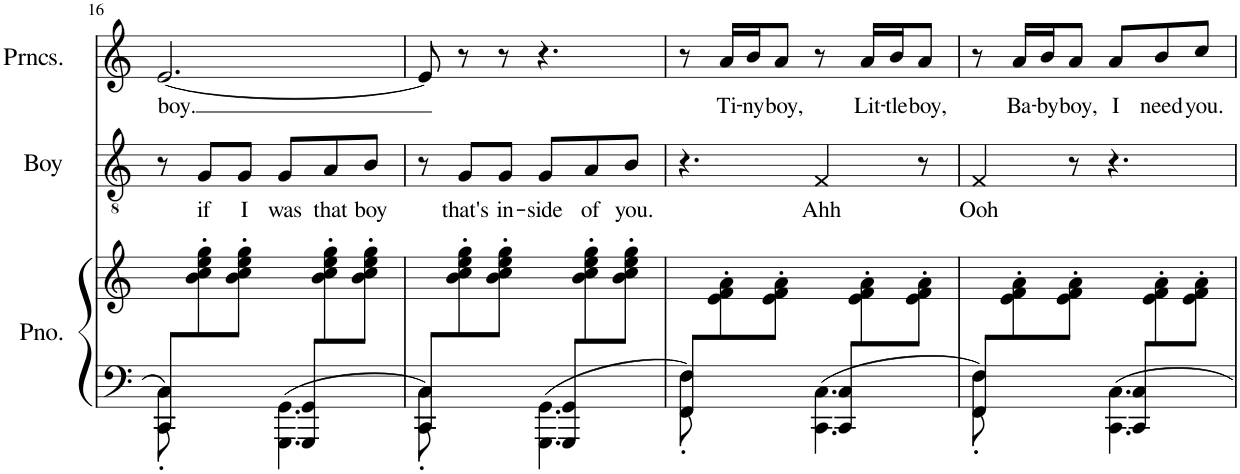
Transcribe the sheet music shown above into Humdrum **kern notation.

**kern	**kern	**kern	**text	**kern	**text
*part3	*part3	*part2	*part2	*part1	*part1
*staff4	*staff3	*staff2	*staff2	*staff1	*staff1
*I"Piano	*	*I"Boy	*	*I"Princess	*
*I'Pno.	*	*I'Boy	*	*I'Prncs.	*
!!LO:PB:g=z
*clefF4	*clefG2	*clefGv2	*	*clefG2	*
*k[]	*k[]	*k[]	*	*k[]	*
*M6/8	*M6/8	*M6/8	*	*M6/8	*
=16	=16	=16	=16	=16	=16
*^	*	*	*	*	*
!	!	!	!	!	!	!LO:LY:b
8CC/ 8C/L	8CC\'< 8C\'<	8ryy	8r	.	[2.e/	boy.
!	!	!	!	!LO:LY:b	!	!
4ryy	8ryy	8b\'> 8cc\'> 8ee\'> 8gg\'>	8G/L	if	.	.
!	!	!	!	!LO:LY:b	!	!
.	8ryy	8b\'> 8cc\'> 8ee\'> 8gg\'>J	8G/J	I	.	.
!	!	!	!	!LO:LY:b	!	!
8GGG/ 8GG/L	4.GGG\ 4.GG\	8ryy	8G/L	was	.	.
!	!	!	!	!LO:LY:b	!	!
4ryy	.	8b\'> 8cc\'> 8ee\'> 8gg\'>	8A/	that	.	.
!	!	!	!	!LO:LY:b	!	!
.	.	8b\'> 8cc\'> 8ee\'> 8gg\'>J	8B/J	boy	.	.
=17	=17	=17	=17	=17	=17	=17
8CC/ 8C/L	8CC\'< 8C\'<	8ryy	8r	.	8e~/]	.
!	!	!	!	!LO:LY:b	!	!
4ryy	8ryy	8b\'> 8cc\'> 8ee\'> 8gg\'>	8G/L	that's	8r	.
!	!	!	!	!LO:LY:b	!	!
.	8ryy	8b\'> 8cc\'> 8ee\'> 8gg\'>J	8G/J	in-	8r	.
!	!	!	!	!LO:LY:b	!	!
8GGG/ 8GG/L	4.GGG\ 4.GG\	8ryy	8G/L	-side	4.r	.
!	!	!	!	!LO:LY:b	!	!
4ryy	.	8b\'> 8cc\'> 8ee\'> 8gg\'>	8A/	of	.	.
!	!	!	!	!LO:LY:b	!	!
.	.	8b\'> 8cc\'> 8ee\'> 8gg\'>J	8B/J	you.	.	.
=18	=18	=18	=18	=18	=18	=18
8FF/ 8F/L	8FF\'< 8F\'<	8ryy	4.r	.	8r	.
!	!	!	!	!	!	!LO:LY:b
4ryy	8ryy	8e\'> 8f\'> 8a\'>	.	.	16a/LL	Ti-
!	!	!	!	!	!	!LO:LY:b
.	.	.	.	.	16b/J	-ny
!	!	!	!	!	!	!LO:LY:b
.	8ryy	8e\'> 8f\'> 8a\'>J	.	.	8a/J	boy,
!	!	!	!	!LO:LY:b	!	!
8CC/ 8C/L	4.CC\ 4.C\	8ryy	4F/	Ahh	8r	.
!	!	!	!	!	!	!LO:LY:b
4ryy	.	8e\'> 8f\'> 8a\'>	.	.	16a/LL	Lit-
!	!	!	!	!	!	!LO:LY:b
.	.	.	.	.	16b/J	-tle
!	!	!	!	!	!	!LO:LY:b
.	.	8e\'> 8f\'> 8a\'>J	8r	.	8a/J	boy,
=19	=19	=19	=19	=19	=19	=19
!	!	!	!	!LO:LY:b	!	!
8FF/ 8F/L	8FF\'< 8F\'<	8ryy	4F/	Ooh	8r	.
!	!	!	!	!	!	!LO:LY:b
4ryy	8ryy	8e\'> 8f\'> 8a\'>	.	.	16a/LL	Ba-
!	!	!	!	!	!	!LO:LY:b
.	.	.	.	.	16b/J	-by
!	!	!	!	!	!	!LO:LY:b
.	8ryy	8e\'> 8f\'> 8a\'>J	8r	.	8a/J	boy,
!	!	!	!	!	!	!LO:LY:b
8CC/ 8C/L	4.CC\ 4.C\	8ryy	4.r	.	8a/L	I
!	!	!	!	!	!	!LO:LY:b
4ryy	.	8e\'> 8f\'> 8a\'>	.	.	8b/	need
!	!	!	!	!	!	!LO:LY:b
.	.	8e\'> 8f\'> 8a\'>J	.	.	8cc/J	you.
*v	*v	*	*	*	*	*
=	=	=	=	=	=
*-	*-	*-	*-	*-	*-
